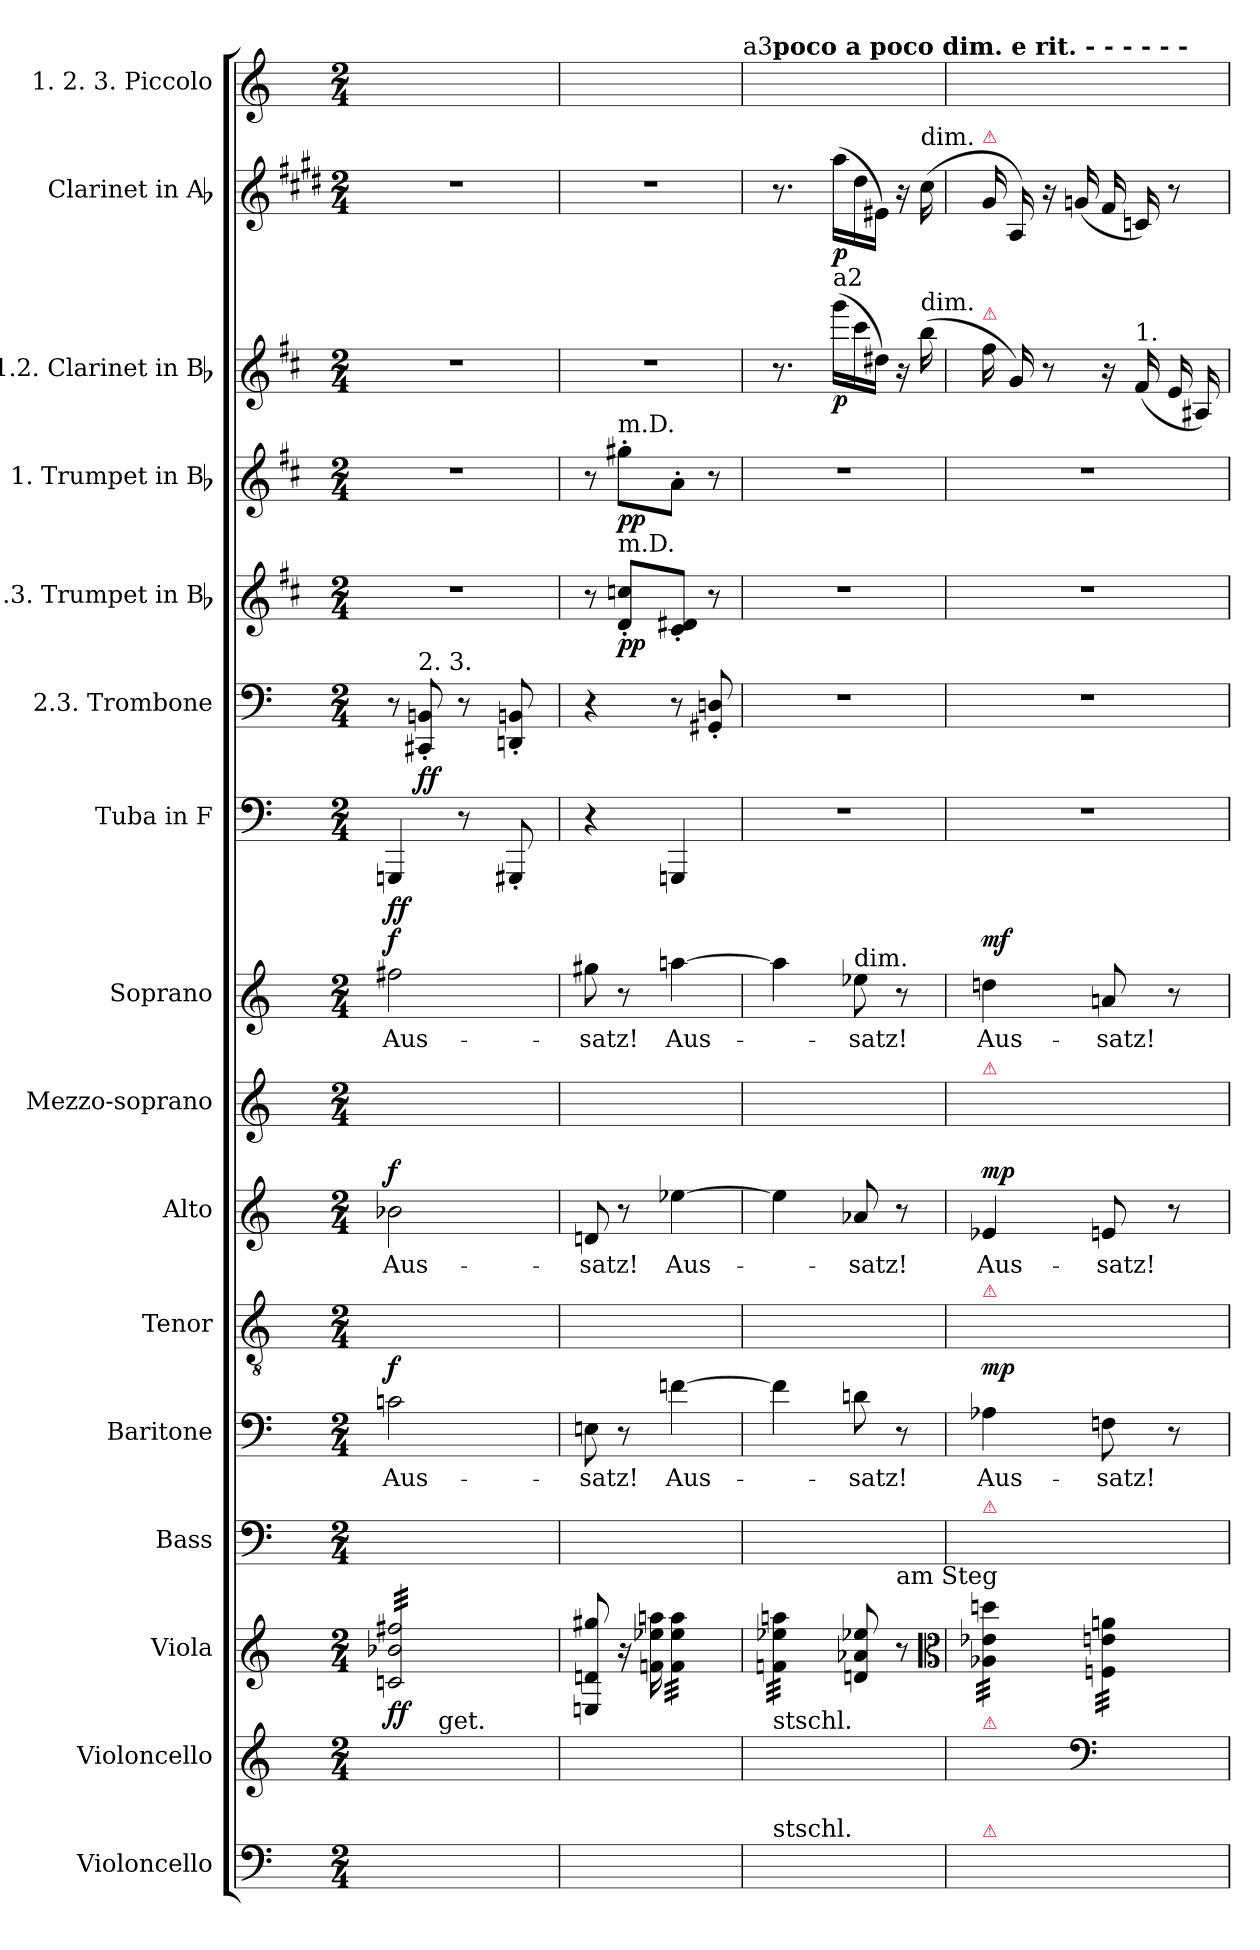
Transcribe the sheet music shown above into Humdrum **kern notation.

**kern	**kern	**kern	**dynam	**kern	**kern	**text	**dynam	**kern	**kern	**text	**dynam	**kern	**kern	**text	**dynam	**kern	**dynam	**kern	**dynam	**kern	**dynam	**kern	**dynam	**kern	**dynam	**kern	**dynam	**kern
*part16	*part15	*part14	*part14	*part13	*part12	*part12	*part12	*part11	*part10	*part10	*part10	*part9	*part8	*part8	*part8	*part7	*part7	*part6	*part6	*part5	*part5	*part4	*part4	*part3	*part3	*part2	*part2	*part1
*staff16	*staff15	*staff14	*staff14	*staff13	*staff12	*staff12	*staff12	*staff11	*staff10	*staff10	*staff10	*staff9	*staff8	*staff8	*staff8	*staff7	*staff7	*staff6	*staff6	*staff5	*staff5	*staff4	*staff4	*staff3	*staff3	*staff2	*staff2	*staff1
*I"Violoncello	*I"Violoncello	*I"Viola	*	*I"Bass	*I"Baritone	*	*	*I"Tenor	*I"Alto	*	*	*I"Mezzo-soprano	*I"Soprano	*	*	*I"Tuba in F	*	*I"2.3. Trombone	*	*I"2.3. Trumpet in Bb	*	*I"1. Trumpet in Bb	*	*I"1.2. Clarinet in Bb	*	*I"Clarinet in Ab	*	*I"1. 2. 3. Piccolo
*I'Vc.	*I'Vc.	*I'Vla.	*	*I'B.	*I'Bar.	*	*	*I'T.	*I'A.	*	*	*I'M-S.	*I'S.	*	*	*I'Tba.	*	*I'Tbn.	*	*I'Tpt.	*	*I'Tpt.	*	*I'Cl.	*	*I'Cl.	*	*I'Picc.
*clefF4	*clefG2	*clefG2	*	*clefF4	*clefF4	*	*	*clefGv2	*clefG2	*	*	*clefG2	*clefG2	*	*	*clefF4	*	*clefF4	*	*clefG2	*	*clefG2	*	*clefG2	*	*clefG2	*	*clefG2
*	*	*	*	*	*	*	*	*ITrd7c12	*	*	*	*	*	*	*	*	*	*	*	*ITrd1c2	*	*ITrd1c2	*	*ITrd1c2	*	*ITrd-5c-8	*	*ITrd-7c-12
*k[]	*k[]	*k[]	*	*k[]	*k[]	*	*	*k[]	*k[]	*	*	*k[]	*k[]	*	*	*k[]	*	*k[]	*	*k[]	*	*k[]	*	*k[]	*	*k[]	*	*k[]
*C:	*C:	*C:	*	*C:	*C:	*	*	*C:	*C:	*	*	*C:	*C:	*	*	*C:	*	*C:	*	*C:	*	*C:	*	*C:	*	*C:	*	*C:
*M2/4	*M2/4	*M2/4	*	*M2/4	*M2/4	*	*	*M2/4	*M2/4	*	*	*M2/4	*M2/4	*	*	*M2/4	*	*M2/4	*	*M2/4	*	*M2/4	*	*M2/4	*	*M2/4	*	*M2/4
=1	=1	=1	=1	=1	=1	=1	=1	=1	=1	=1	=1	=1	=1	=1	=1	=1	=1	=1	=1	=1	=1	=1	=1	=1	=1	=1	=1	=1
!	!	!LO:TX:a:t=3 fach get.	!	!	!	!	!	!	!	!	!	!	!	!	!	!	!	!	!	!	!	!	!	!	!	!	!	!
!	!	!	!	!	!	!	!LO:DY:a	!	!	!	!LO:DY:a	!	!	!	!LO:DY:a	!	!	!	!	!	!	!	!	!	!	!	!	!
*	*	*tremolo	*	*	*	*	*	*	*	*	*	*	*	*	*	*	*	*	*	*	*	*	*	*	*	*	*	*
8.ryy	8.ryy	32cn 32b-X 32ff#XLLL	ff	4ryy	2cn	Aus-	f	4ryy	2b-X	Aus-	f	4ryy	2ff#X	Aus-	f	4GGGn	ff	8r	.	2r	.	2r	.	2r	.	2r	.	2ryy
.	.	32cn 32b-X 32ff#X	.	.	.	.	.	.	.	.	.	.	.	.	.	.	.	.	.	.	.	.	.	.	.	.	.	.
.	.	32cn 32b-X 32ff#X	.	.	.	.	.	.	.	.	.	.	.	.	.	.	.	.	.	.	.	.	.	.	.	.	.	.
.	.	32cn 32b-X 32ff#X	.	.	.	.	.	.	.	.	.	.	.	.	.	.	.	.	.	.	.	.	.	.	.	.	.	.
!	!	!	!	!	!	!	!	!	!	!	!	!	!	!	!	!	!	!LO:TX:a:t=2. 3.	!	!	!	!	!	!	!	!	!	!
.	.	32cn 32b-X 32ff#X	.	.	.	.	.	.	.	.	.	.	.	.	.	.	.	8CC#X' 8BBn'	ff	.	.	.	.	.	.	.	.	.
.	.	32cn 32b-X 32ff#X	.	.	.	.	.	.	.	.	.	.	.	.	.	.	.	.	.	.	.	.	.	.	.	.	.	.
!	!LO:TX:a:t=get.	!	!	!	!	!	!	!	!	!	!	!	!	!	!	!	!	!	!	!	!	!	!	!	!	!	!	!
16ryy	16ryy	32cn 32b-X 32ff#X	.	.	.	.	.	.	.	.	.	.	.	.	.	.	.	.	.	.	.	.	.	.	.	.	.	.
.	.	32cn 32b-X 32ff#X	.	.	.	.	.	.	.	.	.	.	.	.	.	.	.	.	.	.	.	.	.	.	.	.	.	.
32ryy	32ryy	32cn 32b-X 32ff#X	.	4ryy	.	.	.	4ryy	.	.	.	4ryy	.	.	.	8r	.	8r	.	.	.	.	.	.	.	.	.	.
32ryy	32ryy	32cn 32b-X 32ff#X	.	.	.	.	.	.	.	.	.	.	.	.	.	.	.	.	.	.	.	.	.	.	.	.	.	.
32ryy	32ryy	32cn 32b-X 32ff#X	.	.	.	.	.	.	.	.	.	.	.	.	.	.	.	.	.	.	.	.	.	.	.	.	.	.
32ryy	32ryy	32cn 32b-X 32ff#X	.	.	.	.	.	.	.	.	.	.	.	.	.	.	.	.	.	.	.	.	.	.	.	.	.	.
32ryy	32ryy	32cn 32b-X 32ff#X	.	.	.	.	.	.	.	.	.	.	.	.	.	8GGG#X'	.	8DDn' 8BBn'	.	.	.	.	.	.	.	.	.	.
32ryy	32ryy	32cn 32b-X 32ff#X	.	.	.	.	.	.	.	.	.	.	.	.	.	.	.	.	.	.	.	.	.	.	.	.	.	.
32ryy	32ryy	32cn 32b-X 32ff#X	.	.	.	.	.	.	.	.	.	.	.	.	.	.	.	.	.	.	.	.	.	.	.	.	.	.
32ryy	32ryy	32cn 32b-X 32ff#XJJJ	.	.	.	.	.	.	.	.	.	.	.	.	.	.	.	.	.	.	.	.	.	.	.	.	.	.
*	*	*Xtremolo	*	*	*	*	*	*	*	*	*	*	*	*	*	*	*	*	*	*	*	*	*	*	*	*	*	*
=2	=2	=2	=2	=2	=2	=2	=2	=2	=2	=2	=2	=2	=2	=2	=2	=2	=2	=2	=2	=2	=2	=2	=2	=2	=2	=2	=2	=2
8ryy	8ryy	8En 8dn 8gg#X	.	8ryy	8En	-satz!	.	8ryy	8dn	-satz!	.	8ryy	8gg#X	-satz!	.	4r	.	4r	.	8r	.	8r	.	2r	.	2r	.	2ryy
!	!	!	!	!	!	!	!	!	!	!	!	!	!	!	!	!	!	!	!	!	!	!LO:TX:a:t=m.D.	!	!	!	!	!	!
!	!	!	!	!	!	!	!	!	!	!	!	!	!	!	!	!	!	!	!	!LO:TX:a:t=m.D.	!	!	!	!	!	!	!	!
8ryy	8ryy	16r	.	8ryy	8r	.	.	8ryy	8r	.	.	8ryy	8r	.	.	.	.	.	.	8c' 8b-X'L	pp	8ff#X'L	pp	.	.	.	.	.
.	.	16fn 16ee-X 16aan	.	.	.	.	.	.	.	.	.	.	.	.	.	.	.	.	.	.	.	.	.	.	.	.	.	.
*	*	*tremolo	*	*	*	*	*	*	*	*	*	*	*	*	*	*	*	*	*	*	*	*	*	*	*	*	*	*
4ryy	4ryy	32f 32ee- 32aaLLL	.	4ryy	[4fn	Aus-	.	4ryy	[4ee-X	Aus-	.	4ryy	[4aan	Aus-	.	4GGGn	.	8r	.	8B' 8c#X'J	.	8g'J	.	.	.	.	.	.
.	.	32f 32ee- 32aa	.	.	.	.	.	.	.	.	.	.	.	.	.	.	.	.	.	.	.	.	.	.	.	.	.	.
.	.	32f 32ee- 32aa	.	.	.	.	.	.	.	.	.	.	.	.	.	.	.	.	.	.	.	.	.	.	.	.	.	.
.	.	32f 32ee- 32aa	.	.	.	.	.	.	.	.	.	.	.	.	.	.	.	.	.	.	.	.	.	.	.	.	.	.
.	.	32f 32ee- 32aa	.	.	.	.	.	.	.	.	.	.	.	.	.	.	.	8GG#X' 8Dn'	.	8r	.	8r	.	.	.	.	.	.
.	.	32f 32ee- 32aa	.	.	.	.	.	.	.	.	.	.	.	.	.	.	.	.	.	.	.	.	.	.	.	.	.	.
.	.	32f 32ee- 32aa	.	.	.	.	.	.	.	.	.	.	.	.	.	.	.	.	.	.	.	.	.	.	.	.	.	.
.	.	32f 32ee- 32aaJJJ	.	.	.	.	.	.	.	.	.	.	.	.	.	.	.	.	.	.	.	.	.	.	.	.	.	.
=3	=3	=3	=3	=3	=3	=3	=3	=3	=3	=3	=3	=3	=3	=3	=3	=3	=3	=3	=3	=3	=3	=3	=3	=3	=3	=3	=3	=3
!	!	!	!	!	!	!	!	!	!	!	!	!	!	!	!	!	!	!	!	!	!	!	!	!	!	!	!	!LO:TX:a:rj:t=a3
!	!	!	!	!	!	!	!	!	!	!	!	!	!	!	!	!	!	!	!	!	!	!	!	!	!	!	!	!LO:TX:a:B:t=poco a poco dim. e rit. -   -   -   -   -   -
!	!LO:TX:a:t=stschl.	!	!	!	!	!	!	!	!	!	!	!	!	!	!	!	!	!	!	!	!	!	!	!	!	!	!	!
!LO:TX:a:t=stschl.	!	!	!	!	!	!	!	!	!	!	!	!	!	!	!	!	!	!	!	!	!	!	!	!	!	!	!	!
8ryy	8ryy	32fn 32ee-X 32aanLLL	.	8ryy	4f]	.	.	8ryy	4ee-]	.	.	8ryy	4aa]	.	.	2r	.	2r	.	2r	.	2r	.	8.r	.	8.r	.	16ryy
.	.	32fn 32ee-X 32aan	.	.	.	.	.	.	.	.	.	.	.	.	.	.	.	.	.	.	.	.	.	.	.	.	.	.
*	*	*	*	*	*	*	*	*	*	*	*	*	*	*	*	*	*	*	*	*	*	*	*	*	*	*	*	*8va
.	.	32fn 32ee-X 32aan	.	.	.	.	.	.	.	.	.	.	.	.	.	.	.	.	.	.	.	.	.	.	.	.	.	16ryy
.	.	32fn 32ee-X 32aan	.	.	.	.	.	.	.	.	.	.	.	.	.	.	.	.	.	.	.	.	.	.	.	.	.	.
8ryy	8ryy	32fn 32ee-X 32aan	.	8ryy	.	.	.	8ryy	.	.	.	8ryy	.	.	.	.	.	.	.	.	.	.	.	.	.	.	.	16ryy
.	.	32fn 32ee-X 32aan	.	.	.	.	.	.	.	.	.	.	.	.	.	.	.	.	.	.	.	.	.	.	.	.	.	.
!	!	!	!	!	!	!	!	!	!	!	!	!	!	!	!	!	!	!	!	!	!	!	!	!LO:TX:a:t=a2	!	!	!	!
.	.	32fn 32ee-X 32aan	.	.	.	.	.	.	.	.	.	.	.	.	.	.	.	.	.	.	.	.	.	(16fffLL	p	(16fffLL	p	16ryy
.	.	32fn 32ee-X 32aanJJJ	.	.	.	.	.	.	.	.	.	.	.	.	.	.	.	.	.	.	.	.	.	.	.	.	.	.
*	*	*Xtremolo	*	*	*	*	*	*	*	*	*	*	*	*	*	*	*	*	*	*	*	*	*	*	*	*	*	*
*	*	*	*	*	*	*	*	*	*	*	*	*	*	*	*	*	*	*	*	*	*	*	*	*	*	*	*	*X8va
!	!	!	!	!	!	!	!	!	!	!	!	!	!LO:TX:a:t=dim.	!	!	!	!	!	!	!	!	!	!	!	!	!	!	!
8ryy	8ryy	8dn 8a-X 8ee-X	.	8ryy	8dn	-satz!	.	8ryy	8a-X	-satz!	.	8ryy	8ee-X	-satz!	.	.	.	.	.	.	.	.	.	16bb	.	16bb	.	16ryy
.	.	.	.	.	.	.	.	.	.	.	.	.	.	.	.	.	.	.	.	.	.	.	.	16cc#XJJ)	.	16cc#XJJ)	.	16ryy
!	!	!LO:TX:a:t=am Steg	!	!	!	!	!	!	!	!	!	!	!	!	!	!	!	!	!	!	!	!	!	!	!	!	!	!
8ryy	8ryy	8r	.	8ryy	8r	.	.	8ryy	8r	.	.	8ryy	8r	.	.	.	.	.	.	.	.	.	.	16r	.	16r	.	16ryy
!	!	!	!	!	!	!	!	!	!	!	!	!	!	!	!	!	!	!	!	!	!	!	!	!	!	!LO:TX:t=dim.	!	!
!	!	!	!	!	!	!	!	!	!	!	!	!	!	!	!	!	!	!	!	!	!	!	!	!LO:TX:t=dim.	!	!	!	!
.	.	.	.	.	.	.	.	.	.	.	.	.	.	.	.	.	.	.	.	.	.	.	.	(16aa	.	(16aa	.	16ryy
*	*	*clefC3	*	*	*	*	*	*	*	*	*	*	*	*	*	*	*	*	*	*	*	*	*	*	*	*	*	*
=4	=4	=4	=4	=4	=4	=4	=4	=4	=4	=4	=4	=4	=4	=4	=4	=4	=4	=4	=4	=4	=4	=4	=4	=4	=4	=4	=4	=4
!	!	!	!	!	!	!	!	!	!	!	!	!	!	!	!	!	!	!	!	!	!	!	!	!	!	!LO:TX:a:color=crimson:t=⚠	!	!
!	!	!	!	!	!	!	!	!	!	!	!	!	!	!	!	!	!	!	!	!	!	!	!	!LO:TX:a:color=crimson:t=⚠	!	!	!	!
!	!	!	!	!	!	!	!	!	!	!	!	!LO:TX:a:color=crimson:t=⚠	!	!	!	!	!	!	!	!	!	!	!	!	!	!	!	!
!	!	!	!	!	!	!	!	!LO:TX:a:color=crimson:t=⚠	!	!	!	!	!	!	!	!	!	!	!	!	!	!	!	!	!	!	!	!
!	!	!	!	!LO:TX:a:color=crimson:t=⚠	!	!	!	!	!	!	!	!	!	!	!	!	!	!	!	!	!	!	!	!	!	!	!	!
!	!LO:TX:a:color=crimson:t=⚠	!	!	!	!	!	!	!	!	!	!	!	!	!	!	!	!	!	!	!	!	!	!	!	!	!	!	!
!LO:TX:a:color=crimson:t=⚠	!	!	!	!	!	!	!	!	!	!	!	!	!	!	!	!	!	!	!	!	!	!	!	!	!	!	!	!
!	!	!	!	!	!	!	!LO:DY:a	!	!	!	!LO:DY:a	!	!	!	!LO:DY:a	!	!	!	!	!	!	!	!	!	!	!	!	!
*	*	*tremolo	*	*	*	*	*	*	*	*	*	*	*	*	*	*	*	*	*	*	*	*	*	*	*	*	*	*
8ryy	8ryy	32A-X 32e-X 32ddnLLL	.	8ryy	4A-X	Aus-	mp	8ryy	4e-X	Aus-	mp	8ryy	4ddn	Aus-	mf	2r	.	2r	.	2r	.	2r	.	16ee	.	16ee	.	16ryy
.	.	32A-X 32e-X 32ddn	.	.	.	.	.	.	.	.	.	.	.	.	.	.	.	.	.	.	.	.	.	.	.	.	.	.
.	.	32A-X 32e-X 32ddn	.	.	.	.	.	.	.	.	.	.	.	.	.	.	.	.	.	.	.	.	.	16f)	.	16f)	.	16ryy
.	.	32A-X 32e-X 32ddn	.	.	.	.	.	.	.	.	.	.	.	.	.	.	.	.	.	.	.	.	.	.	.	.	.	.
8ryy	8ryy	32A-X 32e-X 32ddn	.	8ryy	.	.	.	8ryy	.	.	.	8ryy	.	.	.	.	.	.	.	.	.	.	.	8r	.	16r	.	16ryy
.	.	32A-X 32e-X 32ddn	.	.	.	.	.	.	.	.	.	.	.	.	.	.	.	.	.	.	.	.	.	.	.	.	.	.
.	.	32A-X 32e-X 32ddn	.	.	.	.	.	.	.	.	.	.	.	.	.	.	.	.	.	.	.	.	.	.	.	(16ee-X	.	16ryy
.	.	32A-X 32e-X 32ddnJJJ	.	.	.	.	.	.	.	.	.	.	.	.	.	.	.	.	.	.	.	.	.	.	.	.	.	.
*	*clefF4	*	*	*	*	*	*	*	*	*	*	*	*	*	*	*	*	*	*	*	*	*	*	*	*	*	*	*
8ryy	8ryy	32Fn 32en 32anLLL	.	8ryy	8Fn	-satz!	.	8ryy	8en	-satz!	.	8ryy	8an	-satz!	.	.	.	.	.	.	.	.	.	16r	.	16dd	.	4ryy
.	.	32Fn 32en 32an	.	.	.	.	.	.	.	.	.	.	.	.	.	.	.	.	.	.	.	.	.	.	.	.	.	.
!	!	!	!	!	!	!	!	!	!	!	!	!	!	!	!	!	!	!	!	!	!	!	!	!LO:TX:a:t=1.	!	!	!	!
.	.	32Fn 32en 32an	.	.	.	.	.	.	.	.	.	.	.	.	.	.	.	.	.	.	.	.	.	(16e	.	16a-X)	.	.
.	.	32Fn 32en 32an	.	.	.	.	.	.	.	.	.	.	.	.	.	.	.	.	.	.	.	.	.	.	.	.	.	.
8ryy	8ryy	32Fn 32en 32an	.	8ryy	8r	.	.	8ryy	8r	.	.	8ryy	8r	.	.	.	.	.	.	.	.	.	.	16d	.	8r	.	.
.	.	32Fn 32en 32an	.	.	.	.	.	.	.	.	.	.	.	.	.	.	.	.	.	.	.	.	.	.	.	.	.	.
.	.	32Fn 32en 32an	.	.	.	.	.	.	.	.	.	.	.	.	.	.	.	.	.	.	.	.	.	16G#X)	.	.	.	.
.	.	32Fn 32en 32anJJJ	.	.	.	.	.	.	.	.	.	.	.	.	.	.	.	.	.	.	.	.	.	.	.	.	.	.
*	*	*Xtremolo	*	*	*	*	*	*	*	*	*	*	*	*	*	*	*	*	*	*	*	*	*	*	*	*	*	*
=	=	=	=	=	=	=	=	=	=	=	=	=	=	=	=	=	=	=	=	=	=	=	=	=	=	=	=	=
*-	*-	*-	*-	*-	*-	*-	*-	*-	*-	*-	*-	*-	*-	*-	*-	*-	*-	*-	*-	*-	*-	*-	*-	*-	*-	*-	*-	*-
